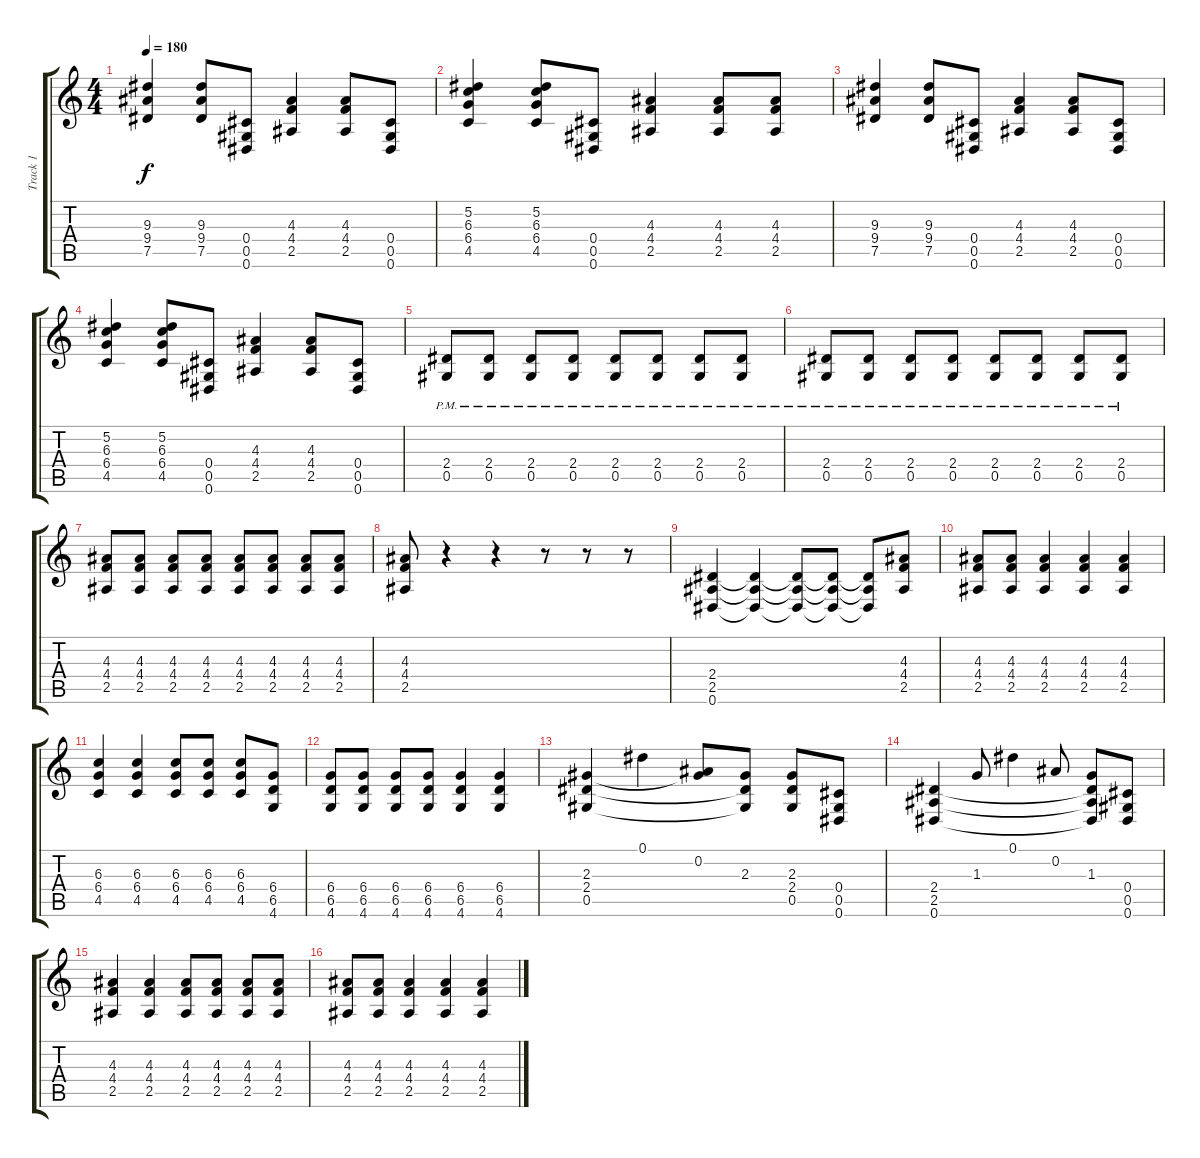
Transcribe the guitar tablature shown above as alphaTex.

\track ("Track 1" "Track 1") {instrument distortionguitar}
\staff {score tabs}
\tuning (Eb4 Bb3 Gb3 Db3 Ab2 Eb2) {hide}
\ts (4 4)
\tempo 180
\clef g2
\ks c
(9.3 9.4 7.5).4{dy f} (9.3 9.4 7.5).8 (0.4 0.5 0.6).8 (4.3 4.4 2.5).4 (4.3 4.4 2.5).8 (0.4 0.5 0.6).8 |
(5.2 6.3 6.4 4.5).4 (5.2 6.3 6.4 4.5).8 (0.4 0.5 0.6).8 (4.3 4.4 2.5).4 (4.3 4.4 2.5).8 (4.3 4.4 2.5).8 |
(9.3 9.4 7.5).4 (9.3 9.4 7.5).8 (0.4 0.5 0.6).8 (4.3 4.4 2.5).4 (4.3 4.4 2.5).8 (0.4 0.5 0.6).8 |
(5.2 6.3 6.4 4.5).4 (5.2 6.3 6.4 4.5).8 (0.4 0.5 0.6).8 (4.3 4.4 2.5).4 (4.3 4.4 2.5).8 (0.4 0.5 0.6).8 |
(2.4{pm} 0.5{pm}).8 (2.4{pm} 0.5{pm}).8 (2.4{pm} 0.5{pm}).8 (2.4{pm} 0.5{pm}).8 (2.4{pm} 0.5{pm}).8 (2.4{pm} 0.5{pm}).8 (2.4{pm} 0.5{pm}).8 (2.4{pm} 0.5{pm}).8 |
(2.4{pm} 0.5{pm}).8 (2.4{pm} 0.5{pm}).8 (2.4{pm} 0.5{pm}).8 (2.4{pm} 0.5{pm}).8 (2.4{pm} 0.5{pm}).8 (2.4{pm} 0.5{pm}).8 (2.4{pm} 0.5{pm}).8 (2.4{pm} 0.5{pm}).8 |
(4.3 4.4 2.5).8 (4.3 4.4 2.5).8 (4.3 4.4 2.5).8 (4.3 4.4 2.5).8 (4.3 4.4 2.5).8 (4.3 4.4 2.5).8 (4.3 4.4 2.5).8 (4.3 4.4 2.5).8 |
(4.3 4.4 2.5).8 r.4 r.4 r.8 r.8 r.8 |
(2.4 2.5 0.6).4 (2.4{t} 2.5{t} 0.6{t}).4 (2.4{t} 2.5{t} 0.6{t}).8 (2.4{t} 2.5{t} 0.6{t}).8 (2.4{t} 2.5{t} 0.6{t}).8 (4.3 4.4 2.5).8 |
(4.3 4.4 2.5).8 (4.3 4.4 2.5).8 (4.3 4.4 2.5).4 (4.3 4.4 2.5).4 (4.3 4.4 2.5).4 |
(6.3 6.4 4.5).4 (6.3 6.4 4.5).4 (6.3 6.4 4.5).8 (6.3 6.4 4.5).8 (6.3 6.4 4.5).8 (6.4 6.5 4.6).8 |
(6.4 6.5 4.6).8 (6.4 6.5 4.6).8 (6.4 6.5 4.6).8 (6.4 6.5 4.6).8 (6.4 6.5 4.6).4 (6.4 6.5 4.6).4 |
(2.3 2.4 0.5).4 0.1.4 (0.2 2.3{t}).8 (2.3 2.4{t} 0.5{t}).8 (2.3 2.4 0.5).8 (0.4 0.5 0.6).8 |
(2.4 2.5 0.6).4 1.3.8 0.1.4 0.2.8 (1.3 2.4{t} 2.5{t} 0.6{t}).8 (0.4 0.5 0.6).8 |
(4.3 4.4 2.5).4 (4.3 4.4 2.5).4 (4.3 4.4 2.5).8 (4.3 4.4 2.5).8 (4.3 4.4 2.5).8 (4.3 4.4 2.5).8 |
(4.3 4.4 2.5).8 (4.3 4.4 2.5).8 (4.3 4.4 2.5).4 (4.3 4.4 2.5).4 (4.3 4.4 2.5).4
